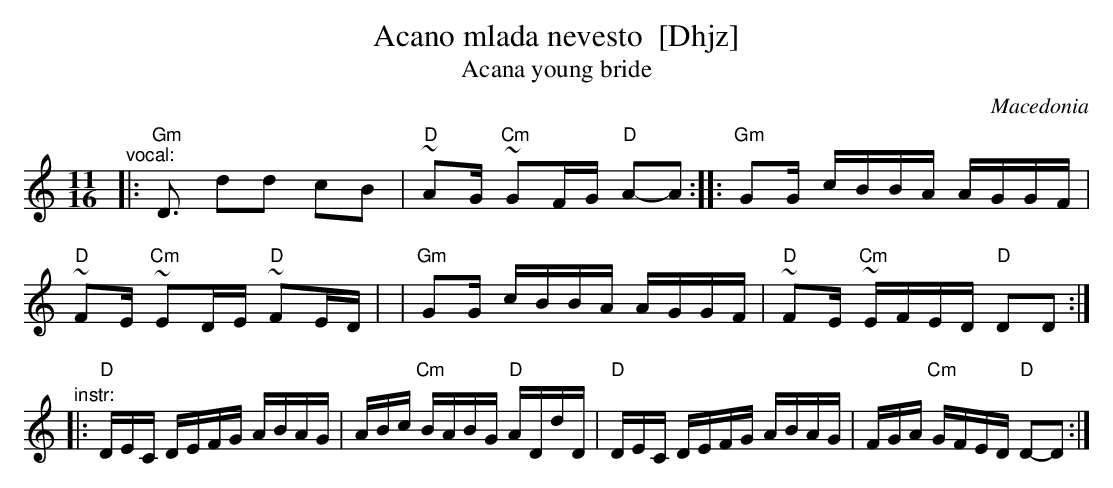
X:1
T: Acano mlada nevesto  [Dhjz]
T: Acana young bride
O: Macedonia
M: 11/16
L: 1/16
K: _B_e^F
"^vocal:"\
|: "Gm"D3  d2d2 c2B2 | "D"~A2G "Cm"~G2FG "D"A2-A2 :: "Gm"G2G cBBA AGGF |
"D"~F2E "Cm"~E2DE "D"~F2ED | |  "Gm"G2G cBBA AGGF | "D"~F2E "Cm"~EFED "D"D2D2 :|
"^instr:"\
|: "D"DEC DEFG ABAG | ABc "Cm"BABG "D"ADdD \
|  "D"DEC DEFG ABAG | FGA "Cm"GFED "D"D2-D2 :|
